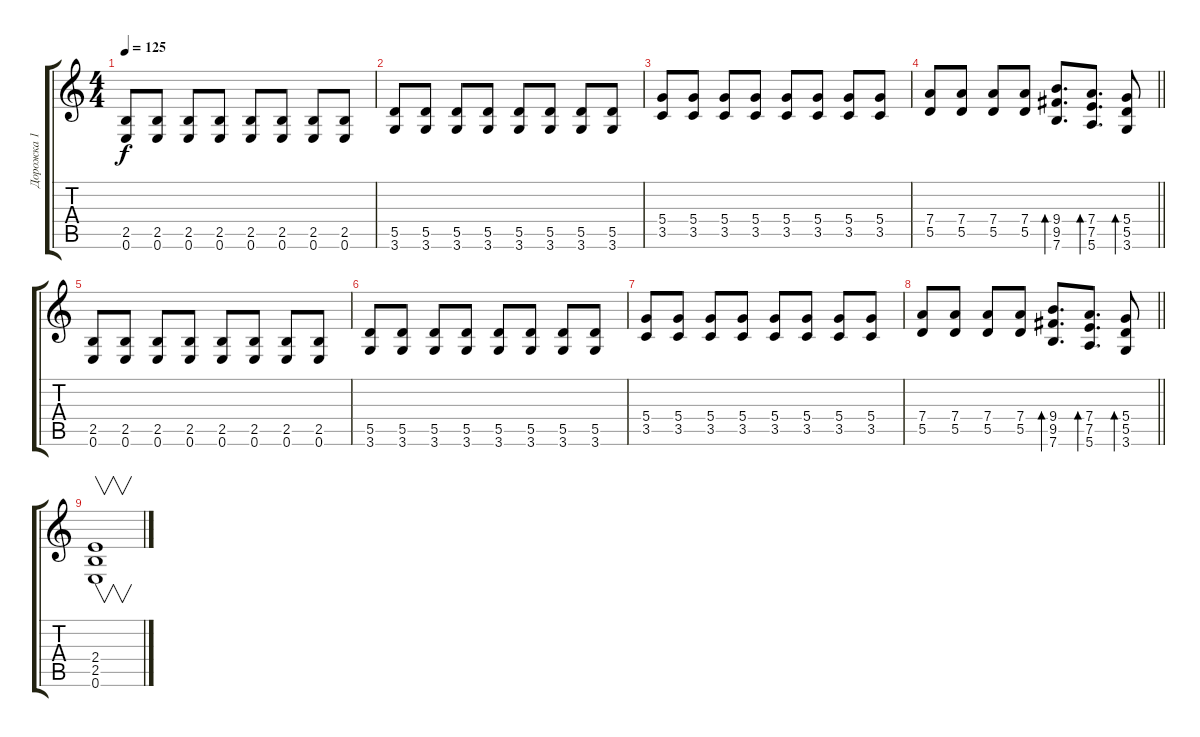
\track ("Дорожка 1" "Дорожка 1") {instrument electricguitarclean}
\staff {score tabs}
\tuning (E4 B3 G3 D3 A2 E2) {hide}
\ts (4 4)
\tempo 125
\clef g2
\ks c
(2.5 0.6).8{dy f instrument distortionguitar} (2.5 0.6).8 (2.5 0.6).8 (2.5 0.6).8 (2.5 0.6).8 (2.5 0.6).8 (2.5 0.6).8 (2.5 0.6).8 |
(5.5 3.6).8 (5.5 3.6).8 (5.5 3.6).8 (5.5 3.6).8 (5.5 3.6).8 (5.5 3.6).8 (5.5 3.6).8 (5.5 3.6).8 |
(5.4 3.5).8 (5.4 3.5).8 (5.4 3.5).8 (5.4 3.5).8 (5.4 3.5).8 (5.4 3.5).8 (5.4 3.5).8 (5.4 3.5).8 |
\barLineRight lightlight
(7.4 5.5).8 (7.4 5.5).8 (7.4 5.5).8 (7.4 5.5).8 (9.4 9.5 7.6).8{d bd 30} (7.4 7.5 5.6).8{d bd 30} (5.4 5.5 3.6).8{bd 30} |
(2.5 0.6).8{instrument distortionguitar} (2.5 0.6).8 (2.5 0.6).8 (2.5 0.6).8 (2.5 0.6).8 (2.5 0.6).8 (2.5 0.6).8 (2.5 0.6).8 |
(5.5 3.6).8 (5.5 3.6).8 (5.5 3.6).8 (5.5 3.6).8 (5.5 3.6).8 (5.5 3.6).8 (5.5 3.6).8 (5.5 3.6).8 |
(5.4 3.5).8 (5.4 3.5).8 (5.4 3.5).8 (5.4 3.5).8 (5.4 3.5).8 (5.4 3.5).8 (5.4 3.5).8 (5.4 3.5).8 |
\barLineRight lightlight
(7.4 5.5).8 (7.4 5.5).8 (7.4 5.5).8 (7.4 5.5).8 (9.4 9.5 7.6).8{d bd 30} (7.4 7.5 5.6).8{d bd 30} (5.4 5.5 3.6).8{bd 30} |
(2.4 2.5 0.6).1{v volume 5}
